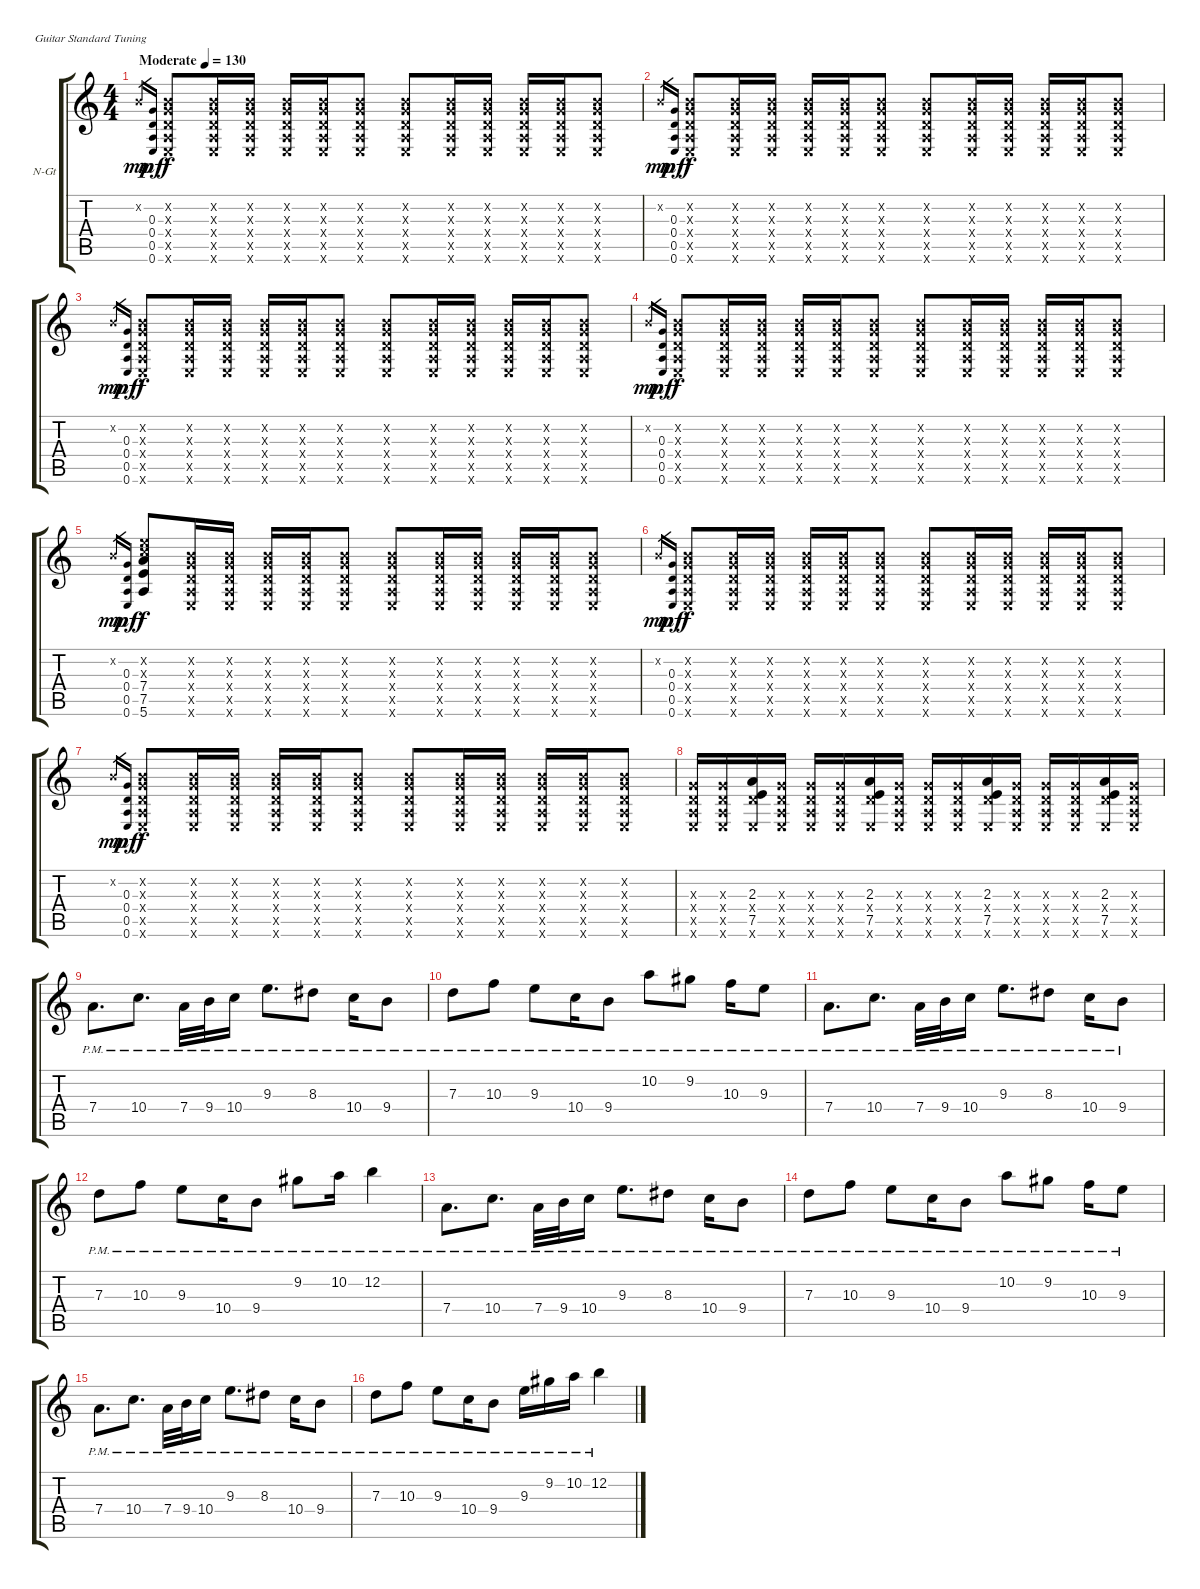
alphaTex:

\bracketExtendMode groupsimilarinstruments
\firstSystemTrackNameOrientation horizontal
\otherSystemsTrackNameOrientation horizontal
\track ("Rodrigo Sanchez" "N-Gt") {instrument acousticguitarnylon}
\staff {score tabs}
\tuning (E4 B3 G3 D3 A2 E2)
\ts (4 4)
\beaming (8 2 2 2 2)
\tempo (130 "Moderate")
\clef g2
\ks c
0.2{x}.16{gr dy mp instrument acousticguitarnylon} (0.3 0.4 0.5 0.6).16{gr dy mf} (0.2{x} 0.3{x} 0.4{x} 0.5{x} 0.6{x}).8{dy f} (0.2{x} 0.3{x} 0.4{x} 0.5{x} 0.6{x}).16 (0.2{x} 0.3{x} 0.4{x} 0.5{x} 0.6{x}).16 (0.2{x} 0.3{x} 0.4{x} 0.5{x} 0.6{x}).16 (0.2{x} 0.3{x} 0.4{x} 0.5{x} 0.6{x}).16 (0.2{x} 0.3{x} 0.4{x} 0.5{x} 0.6{x}).8 (0.2{x} 0.3{x} 0.4{x} 0.5{x} 0.6{x}).8 (0.2{x} 0.3{x} 0.4{x} 0.5{x} 0.6{x}).16 (0.2{x} 0.3{x} 0.4{x} 0.5{x} 0.6{x}).16 (0.2{x} 0.3{x} 0.4{x} 0.5{x} 0.6{x}).16 (0.2{x} 0.3{x} 0.4{x} 0.5{x} 0.6{x}).16 (0.2{x} 0.3{x} 0.4{x} 0.5{x} 0.6{x}).8 |
0.2{x}.16{gr dy mp} (0.3 0.4 0.5 0.6).16{gr dy mf} (0.2{x} 0.3{x} 0.4{x} 0.5{x} 0.6{x}).8{dy f} (0.2{x} 0.3{x} 0.4{x} 0.5{x} 0.6{x}).16 (0.2{x} 0.3{x} 0.4{x} 0.5{x} 0.6{x}).16 (0.2{x} 0.3{x} 0.4{x} 0.5{x} 0.6{x}).16 (0.2{x} 0.3{x} 0.4{x} 0.5{x} 0.6{x}).16 (0.2{x} 0.3{x} 0.4{x} 0.5{x} 0.6{x}).8 (0.2{x} 0.3{x} 0.4{x} 0.5{x} 0.6{x}).8 (0.2{x} 0.3{x} 0.4{x} 0.5{x} 0.6{x}).16 (0.2{x} 0.3{x} 0.4{x} 0.5{x} 0.6{x}).16 (0.2{x} 0.3{x} 0.4{x} 0.5{x} 0.6{x}).16 (0.2{x} 0.3{x} 0.4{x} 0.5{x} 0.6{x}).16 (0.2{x} 0.3{x} 0.4{x} 0.5{x} 0.6{x}).8 |
0.2{x}.16{gr dy mp} (0.3 0.4 0.5 0.6).16{gr dy mf} (0.2{x} 0.3{x} 0.4{x} 0.5{x} 0.6{x}).8{dy f} (0.2{x} 0.3{x} 0.4{x} 0.5{x} 0.6{x}).16 (0.2{x} 0.3{x} 0.4{x} 0.5{x} 0.6{x}).16 (0.2{x} 0.3{x} 0.4{x} 0.5{x} 0.6{x}).16 (0.2{x} 0.3{x} 0.4{x} 0.5{x} 0.6{x}).16 (0.2{x} 0.3{x} 0.4{x} 0.5{x} 0.6{x}).8 (0.2{x} 0.3{x} 0.4{x} 0.5{x} 0.6{x}).8 (0.2{x} 0.3{x} 0.4{x} 0.5{x} 0.6{x}).16 (0.2{x} 0.3{x} 0.4{x} 0.5{x} 0.6{x}).16 (0.2{x} 0.3{x} 0.4{x} 0.5{x} 0.6{x}).16 (0.2{x} 0.3{x} 0.4{x} 0.5{x} 0.6{x}).16 (0.2{x} 0.3{x} 0.4{x} 0.5{x} 0.6{x}).8 |
0.2{x}.16{gr dy mp} (0.3 0.4 0.5 0.6).16{gr dy mf} (0.2{x} 0.3{x} 0.4{x} 0.5{x} 0.6{x}).8{dy f} (0.2{x} 0.3{x} 0.4{x} 0.5{x} 0.6{x}).16 (0.2{x} 0.3{x} 0.4{x} 0.5{x} 0.6{x}).16 (0.2{x} 0.3{x} 0.4{x} 0.5{x} 0.6{x}).16 (0.2{x} 0.3{x} 0.4{x} 0.5{x} 0.6{x}).16 (0.2{x} 0.3{x} 0.4{x} 0.5{x} 0.6{x}).8 (0.2{x} 0.3{x} 0.4{x} 0.5{x} 0.6{x}).8 (0.2{x} 0.3{x} 0.4{x} 0.5{x} 0.6{x}).16 (0.2{x} 0.3{x} 0.4{x} 0.5{x} 0.6{x}).16 (0.2{x} 0.3{x} 0.4{x} 0.5{x} 0.6{x}).16 (0.2{x} 0.3{x} 0.4{x} 0.5{x} 0.6{x}).16 (0.2{x} 0.3{x} 0.4{x} 0.5{x} 0.6{x}).8 |
0.2{x}.16{gr dy mp} (0.3 0.4 0.5 0.6).16{gr dy mf} (5.2{x} 5.3{x} 7.4 7.5 5.6).8{dy f} (0.2{x} 0.3{x} 0.4{x} 0.5{x} 0.6{x}).16 (0.2{x} 0.3{x} 0.4{x} 0.5{x} 0.6{x}).16 (0.2{x} 0.3{x} 0.4{x} 0.5{x} 0.6{x}).16 (0.2{x} 0.3{x} 0.4{x} 0.5{x} 0.6{x}).16 (0.2{x} 0.3{x} 0.4{x} 0.5{x} 0.6{x}).8 (0.2{x} 0.3{x} 0.4{x} 0.5{x} 0.6{x}).8 (0.2{x} 0.3{x} 0.4{x} 0.5{x} 0.6{x}).16 (0.2{x} 0.3{x} 0.4{x} 0.5{x} 0.6{x}).16 (0.2{x} 0.3{x} 0.4{x} 0.5{x} 0.6{x}).16 (0.2{x} 0.3{x} 0.4{x} 0.5{x} 0.6{x}).16 (0.2{x} 0.3{x} 0.4{x} 0.5{x} 0.6{x}).8 |
0.2{x}.16{gr dy mp} (0.3 0.4 0.5 0.6).16{gr dy mf} (0.2{x} 0.3{x} 0.4{x} 0.5{x} 0.6{x}).8{dy f} (0.2{x} 0.3{x} 0.4{x} 0.5{x} 0.6{x}).16 (0.2{x} 0.3{x} 0.4{x} 0.5{x} 0.6{x}).16 (0.2{x} 0.3{x} 0.4{x} 0.5{x} 0.6{x}).16 (0.2{x} 0.3{x} 0.4{x} 0.5{x} 0.6{x}).16 (0.2{x} 0.3{x} 0.4{x} 0.5{x} 0.6{x}).8 (0.2{x} 0.3{x} 0.4{x} 0.5{x} 0.6{x}).8 (0.2{x} 0.3{x} 0.4{x} 0.5{x} 0.6{x}).16 (0.2{x} 0.3{x} 0.4{x} 0.5{x} 0.6{x}).16 (0.2{x} 0.3{x} 0.4{x} 0.5{x} 0.6{x}).16 (0.2{x} 0.3{x} 0.4{x} 0.5{x} 0.6{x}).16 (0.2{x} 0.3{x} 0.4{x} 0.5{x} 0.6{x}).8 |
0.2{x}.16{gr dy mp} (0.3 0.4 0.5 0.6).16{gr dy mf} (0.2{x} 0.3{x} 0.4{x} 0.5{x} 0.6{x}).8{dy f} (0.2{x} 0.3{x} 0.4{x} 0.5{x} 0.6{x}).16 (0.2{x} 0.3{x} 0.4{x} 0.5{x} 0.6{x}).16 (0.2{x} 0.3{x} 0.4{x} 0.5{x} 0.6{x}).16 (0.2{x} 0.3{x} 0.4{x} 0.5{x} 0.6{x}).16 (0.2{x} 0.3{x} 0.4{x} 0.5{x} 0.6{x}).8 (0.2{x} 0.3{x} 0.4{x} 0.5{x} 0.6{x}).8 (0.2{x} 0.3{x} 0.4{x} 0.5{x} 0.6{x}).16 (0.2{x} 0.3{x} 0.4{x} 0.5{x} 0.6{x}).16 (0.2{x} 0.3{x} 0.4{x} 0.5{x} 0.6{x}).16 (0.2{x} 0.3{x} 0.4{x} 0.5{x} 0.6{x}).16 (0.2{x} 0.3{x} 0.4{x} 0.5{x} 0.6{x}).8 |
(0.3{x} 0.4{x} 0.5{x} 0.6{x}).16 (0.3{x} 0.4{x} 0.5{x} 0.6{x}).16 (2.3 0.4{x} 7.5 0.6{x}).16 (0.3{x} 0.4{x} 0.5{x} 0.6{x}).16 (0.3{x} 0.4{x} 0.5{x} 0.6{x}).16 (0.3{x} 0.4{x} 0.5{x} 0.6{x}).16 (2.3 0.4{x} 7.5 0.6{x}).16 (0.3{x} 0.4{x} 0.5{x} 0.6{x}).16 (0.3{x} 0.4{x} 0.5{x} 0.6{x}).16 (0.3{x} 0.4{x} 0.5{x} 0.6{x}).16 (2.3 0.4{x} 7.5 0.6{x}).16 (0.3{x} 0.4{x} 0.5{x} 0.6{x}).16 (0.3{x} 0.4{x} 0.5{x} 0.6{x}).16 (0.3{x} 0.4{x} 0.5{x} 0.6{x}).16 (2.3 0.4{x} 7.5 0.6{x}).16 (0.3{x} 0.4{x} 0.5{x} 0.6{x}).16 |
7.4{pm}.8{d} 10.4{pm}.8{d} 7.4{pm}.32 9.4{pm}.32 10.4{pm}.16 9.3{pm}.8{d} 8.3{pm}.8 10.4{pm}.16 9.4{pm}.8 |
7.3{pm}.8 10.3{pm}.8 9.3{pm}.8 10.4{pm}.16 9.4{pm}.8 10.2{pm}.8 9.2{pm}.8 10.3{pm}.16 9.3{pm}.8 |
7.4{pm}.8{d} 10.4{pm}.8{d} 7.4{pm}.32 9.4{pm}.32 10.4{pm}.16 9.3{pm}.8{d} 8.3{pm}.8 10.4{pm}.16 9.4{pm}.8 |
7.3{pm}.8 10.3{pm}.8 9.3{pm}.8 10.4{pm}.16 9.4{pm}.8 9.2{pm}.8 10.2{pm}.16 12.2{pm}.4 |
7.4{pm}.8{d} 10.4{pm}.8{d} 7.4{pm}.32 9.4{pm}.32 10.4{pm}.16 9.3{pm}.8{d} 8.3{pm}.8 10.4{pm}.16 9.4{pm}.8 |
7.3{pm}.8 10.3{pm}.8 9.3{pm}.8 10.4{pm}.16 9.4{pm}.8 10.2{pm}.8 9.2{pm}.8 10.3{pm}.16 9.3{pm}.8 |
7.4{pm}.8{d} 10.4{pm}.8{d} 7.4{pm}.32 9.4{pm}.32 10.4{pm}.16 9.3{pm}.8{d} 8.3{pm}.8 10.4{pm}.16 9.4{pm}.8 |
7.3{pm}.8 10.3{pm}.8 9.3{pm}.8 10.4{pm}.16 9.4{pm}.8 9.3{pm}.16 9.2{pm}.16 10.2{pm}.16 12.2{pm}.4
